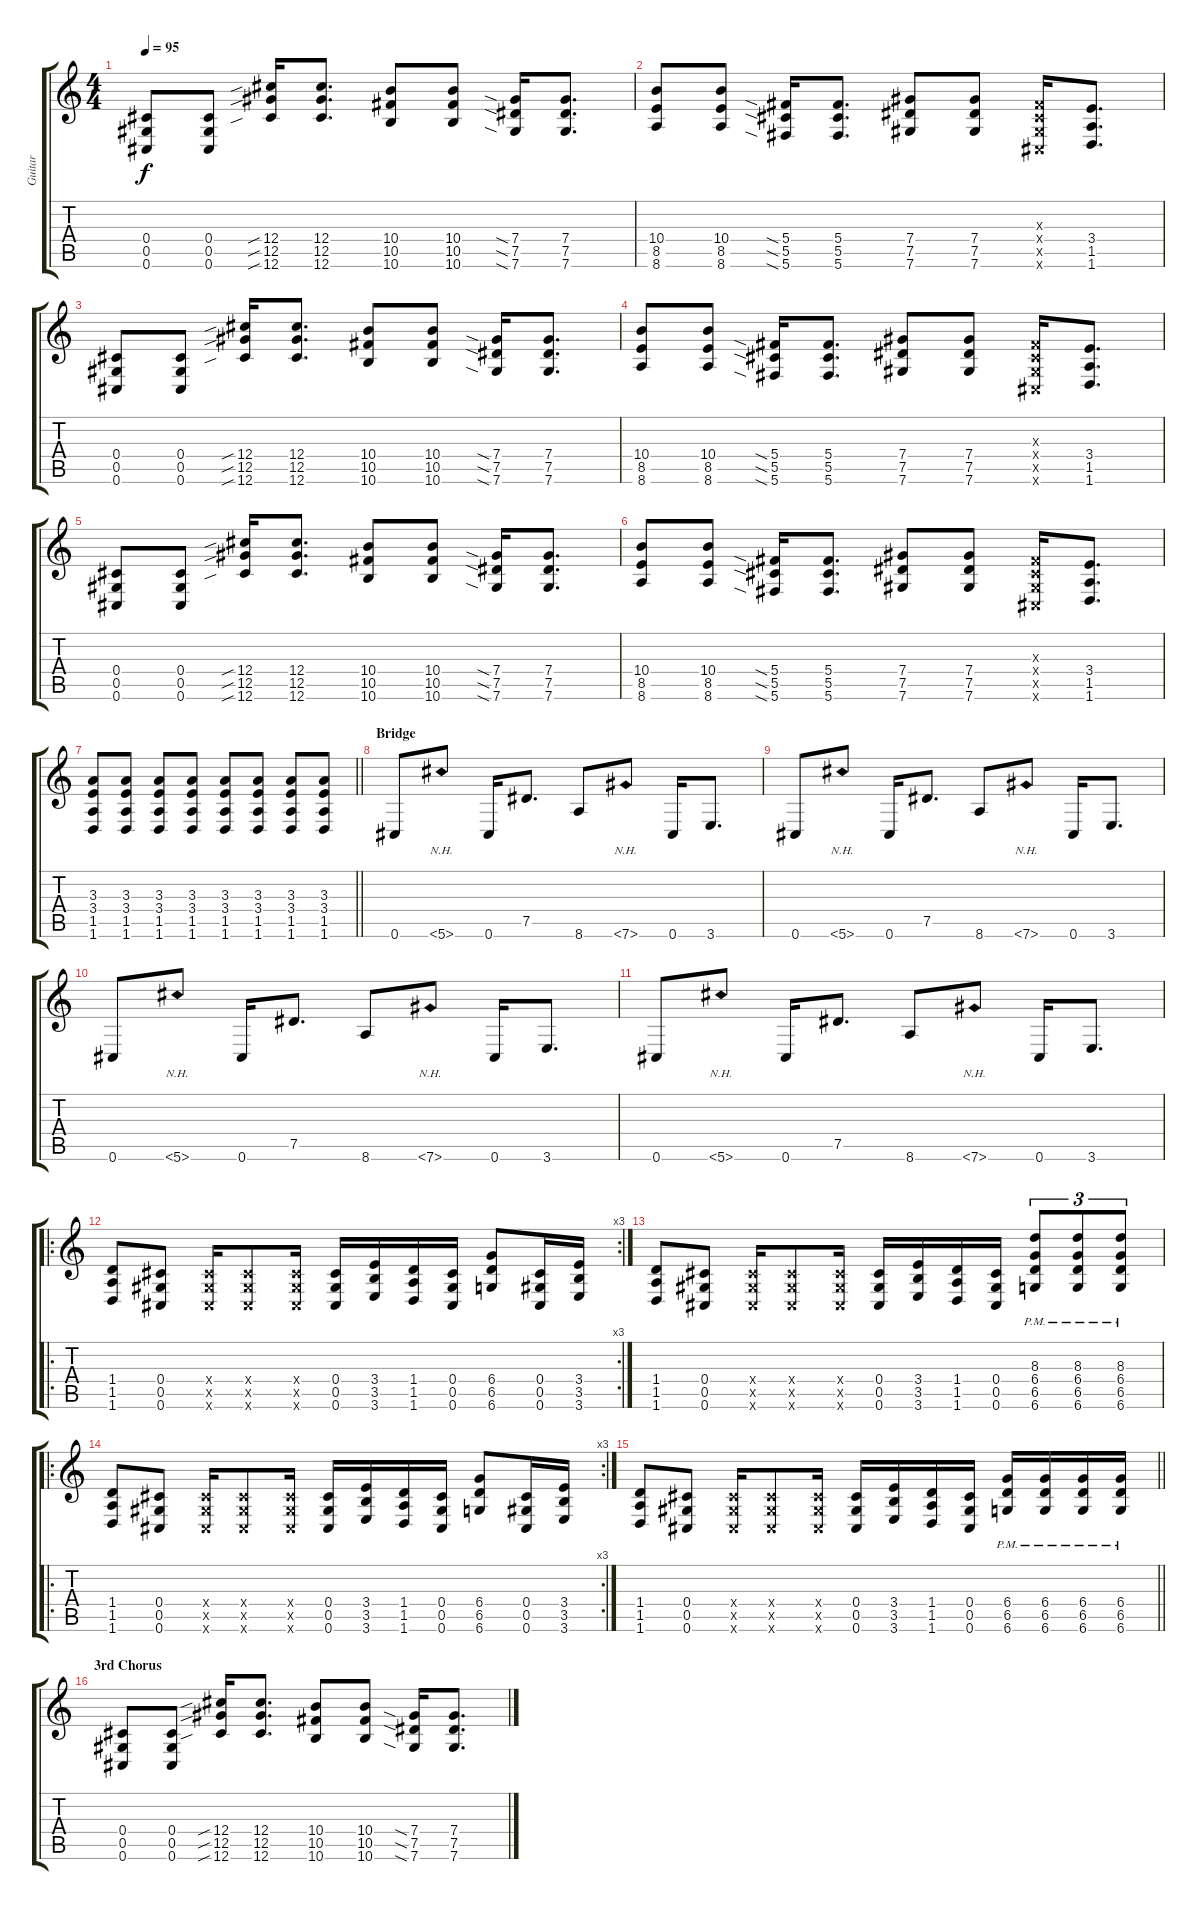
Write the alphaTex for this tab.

\track ("Guitar" "Guitar") {instrument distortionguitar}
\staff {score tabs}
\tuning (Eb4 Bb3 Gb3 Db3 Ab2 Db2) {hide}
\ts (4 4)
\tempo 95
\clef g2
\ks c
(0.4 0.5 0.6).8{dy f} (0.4 0.5 0.6).8 (12.4{sib} 12.5{sib} 12.6{sib}).16 (12.4 12.5 12.6).8{d} (10.4 10.5 10.6).8 (10.4 10.5 10.6).8 (7.4{sia} 7.5{sia} 7.6{sia}).16 (7.4 7.5 7.6).8{d} |
(10.4 8.5 8.6).8 (10.4 8.5 8.6).8 (5.4{sia} 5.5{sia} 5.6{sia}).16 (5.4 5.5 5.6).8{d} (7.4 7.5 7.6).8 (7.4 7.5 7.6).8 (0.3{x} 0.4{x} 0.5{x} 0.6{x}).16 (3.4 1.5 1.6).8{d} |
(0.4 0.5 0.6).8 (0.4 0.5 0.6).8 (12.4{sib} 12.5{sib} 12.6{sib}).16 (12.4 12.5 12.6).8{d} (10.4 10.5 10.6).8 (10.4 10.5 10.6).8 (7.4{sia} 7.5{sia} 7.6{sia}).16 (7.4 7.5 7.6).8{d} |
(10.4 8.5 8.6).8 (10.4 8.5 8.6).8 (5.4{sia} 5.5{sia} 5.6{sia}).16 (5.4 5.5 5.6).8{d} (7.4 7.5 7.6).8 (7.4 7.5 7.6).8 (0.3{x} 0.4{x} 0.5{x} 0.6{x}).16 (3.4 1.5 1.6).8{d} |
(0.4 0.5 0.6).8 (0.4 0.5 0.6).8 (12.4{sib} 12.5{sib} 12.6{sib}).16 (12.4 12.5 12.6).8{d} (10.4 10.5 10.6).8 (10.4 10.5 10.6).8 (7.4{sia} 7.5{sia} 7.6{sia}).16 (7.4 7.5 7.6).8{d} |
(10.4 8.5 8.6).8 (10.4 8.5 8.6).8 (5.4{sia} 5.5{sia} 5.6{sia}).16 (5.4 5.5 5.6).8{d} (7.4 7.5 7.6).8 (7.4 7.5 7.6).8 (0.3{x} 0.4{x} 0.5{x} 0.6{x}).16 (3.4 1.5 1.6).8{d} |
\barLineRight lightlight
(3.3 3.4 1.5 1.6).8 (3.3 3.4 1.5 1.6).8 (3.3 3.4 1.5 1.6).8 (3.3 3.4 1.5 1.6).8 (3.3 3.4 1.5 1.6).8 (3.3 3.4 1.5 1.6).8 (3.3 3.4 1.5 1.6).8 (3.3 3.4 1.5 1.6).8 |
\section ("" "Bridge")
0.6.8{volume 8} 5.6{nh}.8 0.6.16 7.5.8{d} 8.6.8 7.6{nh}.8 0.6.16 3.6.8{d} |
0.6.8 5.6{nh}.8 0.6.16 7.5.8{d} 8.6.8 7.6{nh}.8 0.6.16 3.6.8{d} |
0.6.8 5.6{nh}.8 0.6.16 7.5.8{d} 8.6.8 7.6{nh}.8 0.6.16 3.6.8{d} |
0.6.8 5.6{nh}.8 0.6.16 7.5.8{d} 8.6.8 7.6{nh}.8 0.6.16 3.6.8{d} |
\ro
\rc 3
(1.4 1.5 1.6).8{volume 16} (0.4 0.5 0.6).8 (0.4{x} 0.5{x} 0.6{x}).16 (0.4{x} 0.5{x} 0.6{x}).8 (0.4{x} 0.5{x} 0.6{x}).16 (0.4 0.5 0.6).16 (3.4 3.5 3.6).16 (1.4 1.5 1.6).16 (0.4 0.5 0.6).16 (6.4 6.5 6.6).8 (0.4 0.5 0.6).16 (3.4 3.5 3.6).16 |
(1.4 1.5 1.6).8 (0.4 0.5 0.6).8 (0.4{x} 0.5{x} 0.6{x}).16 (0.4{x} 0.5{x} 0.6{x}).8 (0.4{x} 0.5{x} 0.6{x}).16 (0.4 0.5 0.6).16 (3.4 3.5 3.6).16 (1.4 1.5 1.6).16 (0.4 0.5 0.6).16 (8.3{pm} 6.4{pm} 6.5{pm} 6.6{pm}).8{tu (3 2)} (8.3{pm} 6.4{pm} 6.5{pm} 6.6{pm}).8{tu (3 2)} (8.3{pm} 6.4{pm} 6.5{pm} 6.6{pm}).8{tu (3 2)} |
\ro
\rc 3
(1.4 1.5 1.6).8 (0.4 0.5 0.6).8 (0.4{x} 0.5{x} 0.6{x}).16 (0.4{x} 0.5{x} 0.6{x}).8 (0.4{x} 0.5{x} 0.6{x}).16 (0.4 0.5 0.6).16 (3.4 3.5 3.6).16 (1.4 1.5 1.6).16 (0.4 0.5 0.6).16 (6.4 6.5 6.6).8 (0.4 0.5 0.6).16 (3.4 3.5 3.6).16 |
\barLineRight lightlight
(1.4 1.5 1.6).8 (0.4 0.5 0.6).8 (0.4{x} 0.5{x} 0.6{x}).16 (0.4{x} 0.5{x} 0.6{x}).8 (0.4{x} 0.5{x} 0.6{x}).16 (0.4 0.5 0.6).16 (3.4 3.5 3.6).16 (1.4 1.5 1.6).16 (0.4 0.5 0.6).16 (6.4{pm} 6.5{pm} 6.6{pm}).16 (6.4{pm} 6.5{pm} 6.6{pm}).16 (6.4{pm} 6.5{pm} 6.6{pm}).16 (6.4{pm} 6.5{pm} 6.6{pm}).16 |
\section ("" "3rd Chorus")
(0.4 0.5 0.6).8{volume 16} (0.4 0.5 0.6).8 (12.4{sib} 12.5{sib} 12.6{sib}).16 (12.4 12.5 12.6).8{d} (10.4 10.5 10.6).8 (10.4 10.5 10.6).8 (7.4{sia} 7.5{sia} 7.6{sia}).16 (7.4 7.5 7.6).8{d}
